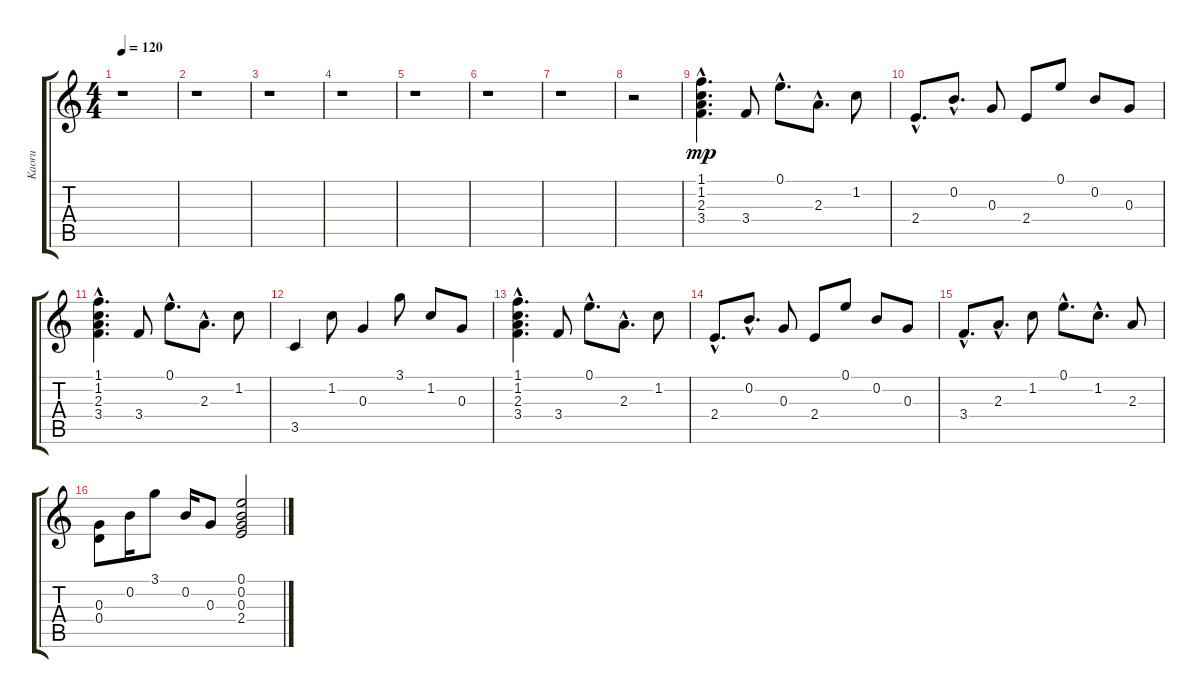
\track ("Kaoru" "Kaoru") {instrument electricguitarclean}
\staff {score tabs}
\tuning (E4 B3 G3 D3 A2 E2) {hide}
\ts (4 4)
\tempo 120
\clef g2
\ks c
r.1{dy mp} |
r.1 |
r.1 |
r.1 |
r.1 |
r.1 |
r.1 |
r.2 |
(1.1{hac} 1.2{hac} 2.3{hac} 3.4{hac}).4{d} 3.4.8 0.1{hac}.8{d} 2.3{hac}.8{d} 1.2.8 |
2.4{hac}.8{d} 0.2{hac}.8{d} 0.3.8 2.4.8 0.1.8 0.2.8 0.3.8 |
(1.1{hac} 1.2{hac} 2.3{hac} 3.4{hac}).4{d} 3.4.8 0.1{hac}.8{d} 2.3{hac}.8{d} 1.2.8 |
3.5.4 1.2.8 0.3.4 3.1.8 1.2.8 0.3.8 |
(1.1{hac} 1.2{hac} 2.3{hac} 3.4{hac}).4{d} 3.4.8 0.1{hac}.8{d} 2.3{hac}.8{d} 1.2.8 |
2.4{hac}.8{d} 0.2{hac}.8{d} 0.3.8 2.4.8 0.1.8 0.2.8 0.3.8 |
3.4{hac}.8{d} 2.3{hac}.8{d} 1.2.8 0.1{hac}.8{d} 1.2{hac}.8{d} 2.3.8 |
(0.3 0.4).8 0.2.16 3.1.8 0.2.16 0.3.8 (0.1 0.2 0.3 2.4).2
